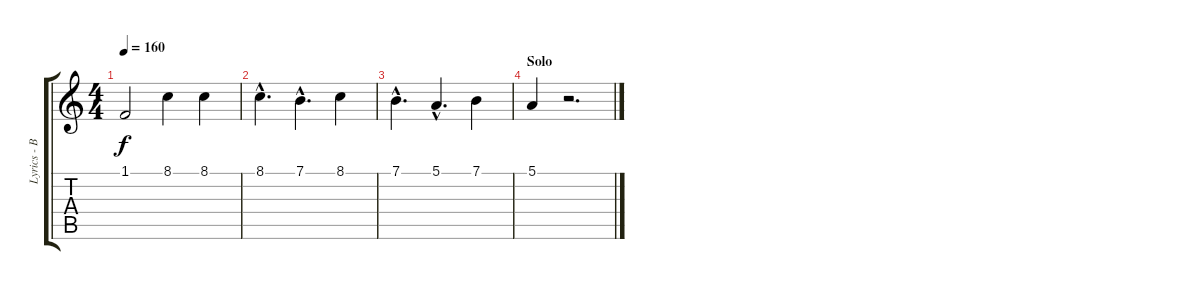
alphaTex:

\track ("Lyrics - BG" "Lyrics - B") {instrument tremolostrings}
\staff {score tabs}
\tuning (E4 B3 G3 D3 A2 E2) {hide}
\ts (4 4)
\tempo 160
\clef g2
\ks c
1.1.2{dy f} 8.1.4 8.1.4 |
8.1{hac}.4{d} 7.1{hac}.4{d} 8.1.4 |
7.1{hac}.4{d} 5.1{hac}.4{d} 7.1.4 |
\section ("" "Solo")
5.1.4 r.2{d}
